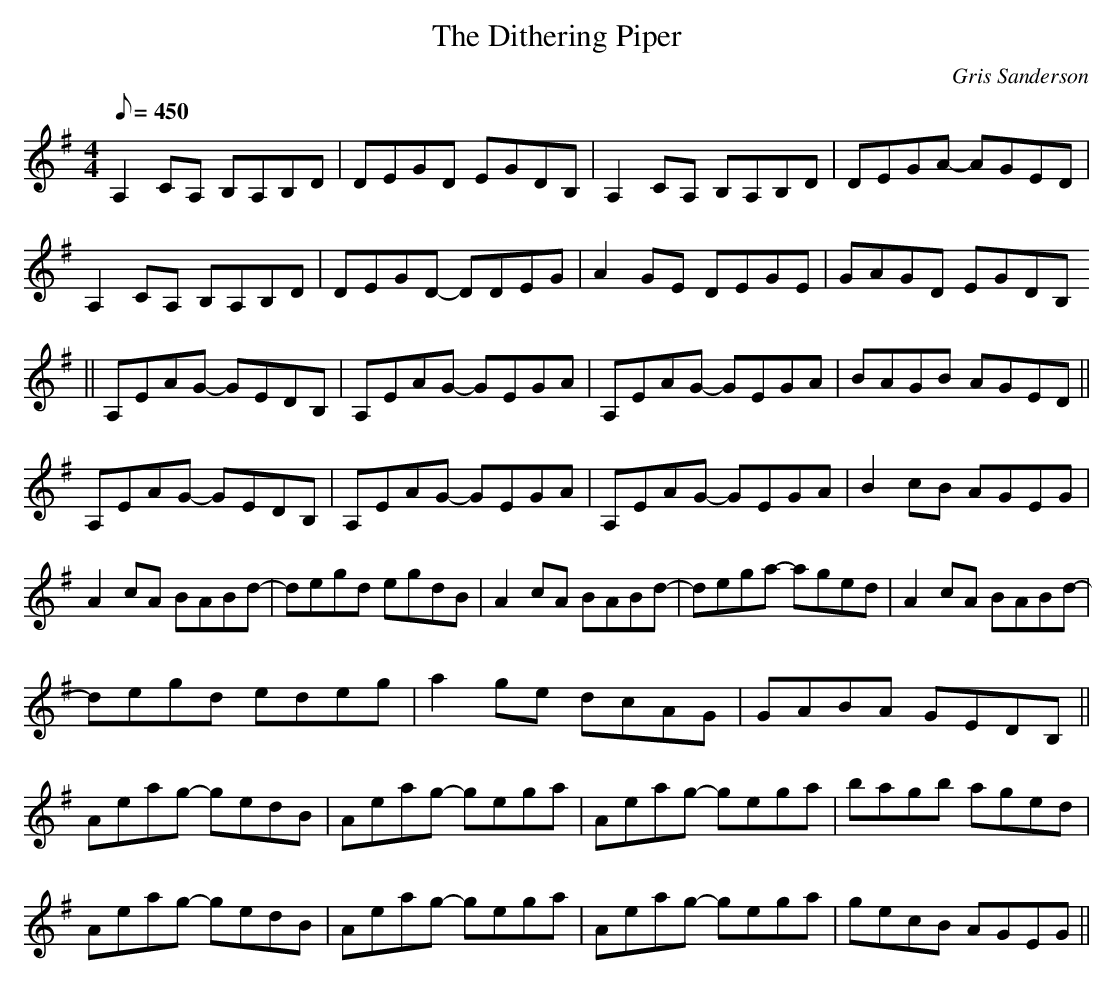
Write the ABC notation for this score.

X:1
T:The Dithering Piper
M:4/4
L:1/8
C:Gris Sanderson
Q:450
K:Ador
A,2CA, B,A,B,D|DEGD EGDB,|A,2CA, B,A,B,D|DEGA- AGED|
A,2CA, B,A,B,D|DEGD- DDEG|A2GE DEGE|GAGD EGDB,
||A,EAG- GEDB,|A,EAG- GEGA|A,EAG- GEGA|BAGB AGED||
A,EAG- GEDB,|A,EAG- GEGA|A,EAG- GEGA|B2cB AGEG|
A2cA BABd-|degd egdB|A2cA BABd-|dega- aged|A2cA BABd-|
degd edeg|a2ge dcAG|GABA GEDB,||
Aeag- gedB|Aeag- gega|Aeag- gega|bagb aged|
Aeag- gedB|Aeag- gega|Aeag- gega|gecB AGEG||
